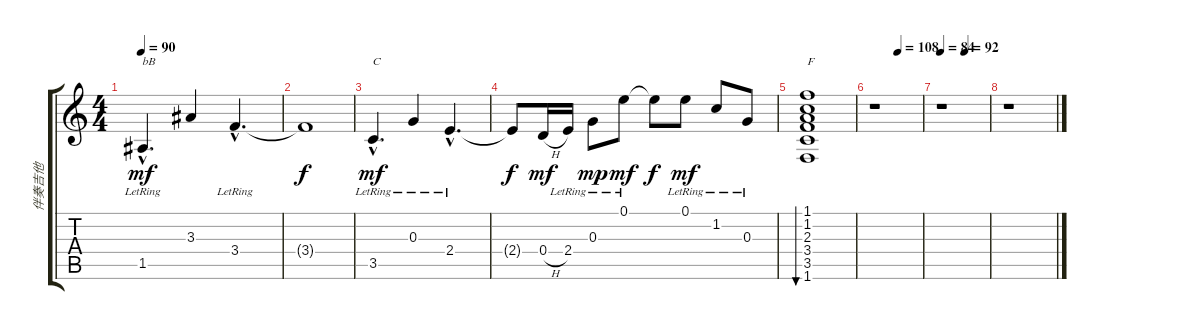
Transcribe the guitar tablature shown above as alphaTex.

\track ("伴奏吉他" "伴奏吉他") {instrument acousticguitarsteel}
\staff {score tabs}
\tuning (E4 B3 G3 D3 A2 E2) {hide}
\ts (4 4)
\tempo 90
\clef g2
\ks c
1.5{hac lr}.4{d txt "bB" dy mf} 3.3.4 3.4{hac lr}.4{d} |
3.4{t}.1{dy f} |
3.5{hac lr}.4{d txt "C" dy mf} 0.3{lr}.4 2.4{hac lr}.4{d} |
2.4{t}.8{dy f} 0.4{h}.16{dy mf} 2.4{lr}.16 0.3{lr}.8{dy mp} 0.1{lr}.8{dy mf} 0.1{t}.8{dy f} 0.1{lr}.8{dy mf} 1.2{lr}.8 0.3{lr}.8 |
(1.1 1.2 2.3 3.4 3.5 1.6).1{bu 120 txt "F"} |
\tempo (108 0.5)
r.1 |
\tempo 84
\tempo (92 0.5)
r.1 |
r.1
